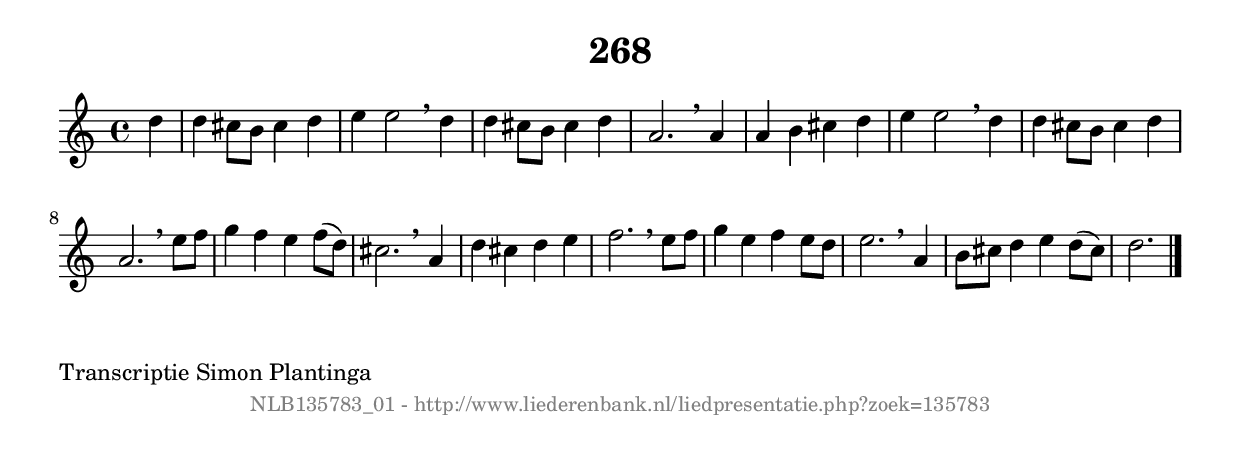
%
% produced by wce2krn 1.64 (7 June 2014)
%
\version"2.16"
#(append! paper-alist '(("long" . (cons (* 210 mm) (* 2000 mm)))))
#(set-default-paper-size "long")
sb = {\breathe}
mBreak = {\breathe }
bBreak = {\breathe }
x = {\once\override NoteHead #'style = #'cross }
gl=\glissando
itime={\override Staff.TimeSignature #'stencil = ##f }
ficta = {\once\set suggestAccidentals = ##t}
fine = {\once\override Score.RehearsalMark #'self-alignment-X = #1 \mark \markup {\italic{Fine}}}
dc = {\once\override Score.RehearsalMark #'self-alignment-X = #1 \mark \markup {\italic{D.C.}}}
dcf = {\once\override Score.RehearsalMark #'self-alignment-X = #1 \mark \markup {\italic{D.C. al Fine}}}
dcc = {\once\override Score.RehearsalMark #'self-alignment-X = #1 \mark \markup {\italic{D.C. al Coda}}}
ds = {\once\override Score.RehearsalMark #'self-alignment-X = #1 \mark \markup {\italic{D.S.}}}
dsf = {\once\override Score.RehearsalMark #'self-alignment-X = #1 \mark \markup {\italic{D.S. al Fine}}}
dsc = {\once\override Score.RehearsalMark #'self-alignment-X = #1 \mark \markup {\italic{D.S. al Coda}}}
pv = {\set Score.repeatCommands = #'((volta "1"))}
sv = {\set Score.repeatCommands = #'((volta "2"))}
tv = {\set Score.repeatCommands = #'((volta "3"))}
qv = {\set Score.repeatCommands = #'((volta "4"))}
xv = {\set Score.repeatCommands = #'((volta #f))}
\header{ tagline = ""
title = "268"
}
\score {{
\key d \dorian
\relative g'
{
\set melismaBusyProperties = #'()
\partial 32*8
\time 4/4
\tempo 4=120
\override Score.MetronomeMark #'transparent = ##t
\override Score.RehearsalMark #'break-visibility = #(vector #t #t #f)
d'4 | d4 cis8 b8 cis4 d4 | e4 e2 \sb d4 | d4 cis8 b8 cis4 d4 | a2. \mBreak
a4 | a4 b4 cis4 d4 | e4 e2 \sb d4 | d4 cis8 b8 cis4 d4 | a2. \mBreak
e'8 f8 | g4 f4 e4 f8( d8) | cis2. \sb a4 | d4 cis4 d4 e4 | f2. \mBreak
e8 f8 | g4 e4 f4 e8 d8 | e2. \sb a,4 | b8 cis8 d4 e4 d8( cis8) | d2. \bar "|."
 }}
 \midi { }
 \layout {
            indent = 0.0\cm
}
}
\markup { \wordwrap-string #" 
Transcriptie Simon Plantinga
"}
\markup { \vspace #0 } \markup { \with-color #grey \fill-line { \center-column { \smaller "NLB135783_01 - http://www.liederenbank.nl/liedpresentatie.php?zoek=135783" } } }
